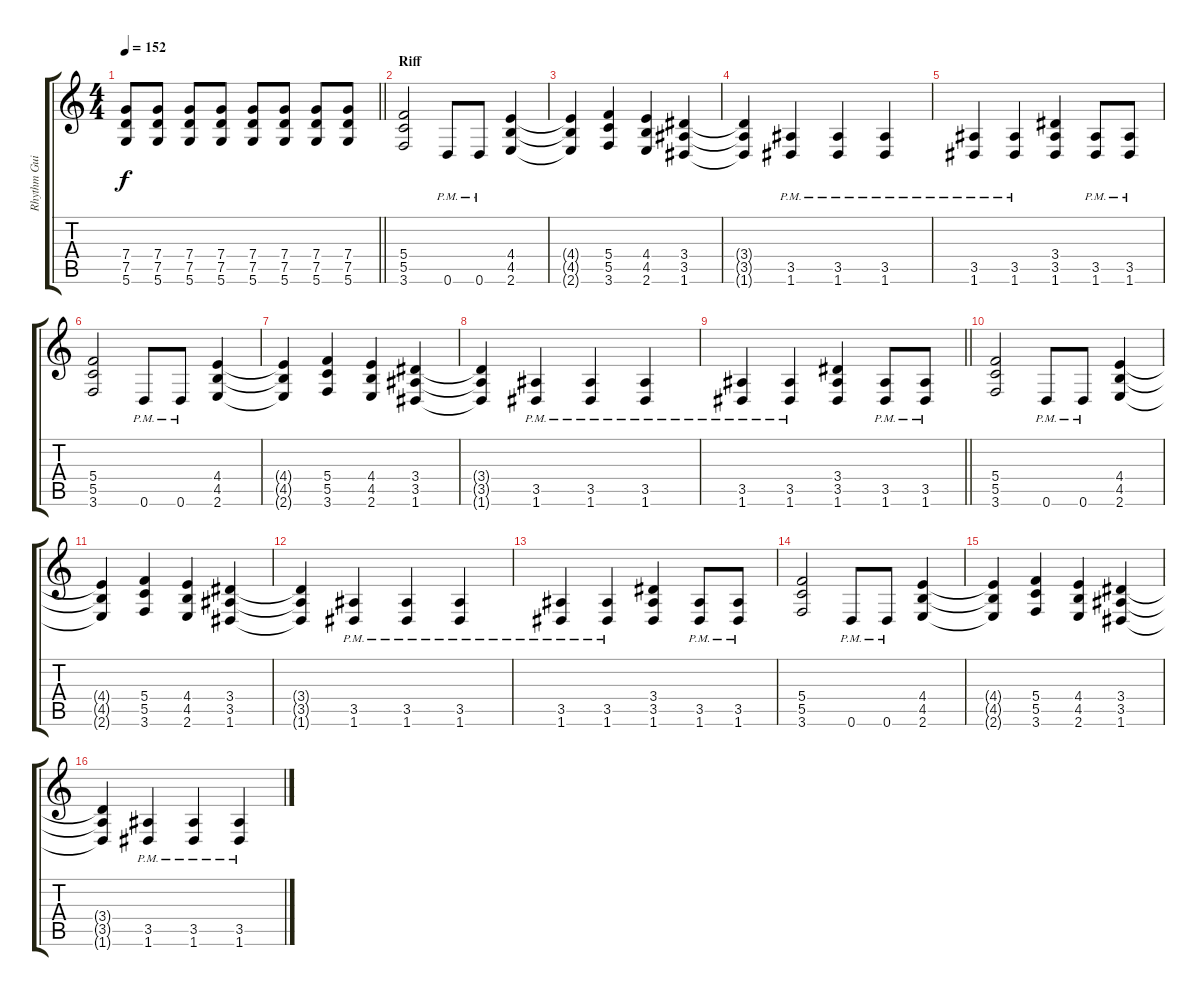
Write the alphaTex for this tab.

\track ("Rhythm Guitar" "Rhythm Gui") {instrument distortionguitar}
\staff {score tabs}
\tuning (D4 A3 F3 C3 G2 D2) {hide}
\ts (4 4)
\tempo 152
\clef g2
\barLineRight lightlight
\ks c
(7.4 7.5 5.6).8{dy f} (7.4 7.5 5.6).8 (7.4 7.5 5.6).8 (7.4 7.5 5.6).8 (7.4 7.5 5.6).8 (7.4 7.5 5.6).8 (7.4 7.5 5.6).8 (7.4 7.5 5.6).8 |
\section ("" "Riff")
(5.4 5.5 3.6).2 0.6{pm}.8 0.6{pm}.8 (4.4 4.5 2.6).4 |
(4.4{t} 4.5{t} 2.6{t}).4 (5.4 5.5 3.6).4 (4.4 4.5 2.6).4 (3.4 3.5 1.6).4 |
(3.4{t} 3.5{t} 1.6{t}).4 (3.5{pm} 1.6{pm}).4 (3.5{pm} 1.6{pm}).4 (3.5{pm} 1.6{pm}).4 |
(3.5{pm} 1.6{pm}).4 (3.5{pm} 1.6{pm}).4 (3.4 3.5 1.6).4 (3.5{pm} 1.6{pm}).8 (3.5{pm} 1.6{pm}).8 |
(5.4 5.5 3.6).2 0.6{pm}.8 0.6{pm}.8 (4.4 4.5 2.6).4 |
(4.4{t} 4.5{t} 2.6{t}).4 (5.4 5.5 3.6).4 (4.4 4.5 2.6).4 (3.4 3.5 1.6).4 |
(3.4{t} 3.5{t} 1.6{t}).4 (3.5{pm} 1.6{pm}).4 (3.5{pm} 1.6{pm}).4 (3.5{pm} 1.6{pm}).4 |
\barLineRight lightlight
(3.5{pm} 1.6{pm}).4 (3.5{pm} 1.6{pm}).4 (3.4 3.5 1.6).4 (3.5{pm} 1.6{pm}).8 (3.5{pm} 1.6{pm}).8 |
\section ("" "")
(5.4 5.5 3.6).2 0.6{pm}.8 0.6{pm}.8 (4.4 4.5 2.6).4 |
(4.4{t} 4.5{t} 2.6{t}).4 (5.4 5.5 3.6).4 (4.4 4.5 2.6).4 (3.4 3.5 1.6).4 |
(3.4{t} 3.5{t} 1.6{t}).4 (3.5{pm} 1.6{pm}).4 (3.5{pm} 1.6{pm}).4 (3.5{pm} 1.6{pm}).4 |
(3.5{pm} 1.6{pm}).4 (3.5{pm} 1.6{pm}).4 (3.4 3.5 1.6).4 (3.5{pm} 1.6{pm}).8 (3.5{pm} 1.6{pm}).8 |
(5.4 5.5 3.6).2 0.6{pm}.8 0.6{pm}.8 (4.4 4.5 2.6).4 |
(4.4{t} 4.5{t} 2.6{t}).4 (5.4 5.5 3.6).4 (4.4 4.5 2.6).4 (3.4 3.5 1.6).4 |
(3.4{t} 3.5{t} 1.6{t}).4 (3.5{pm} 1.6{pm}).4 (3.5{pm} 1.6{pm}).4 (3.5{pm} 1.6{pm}).4
